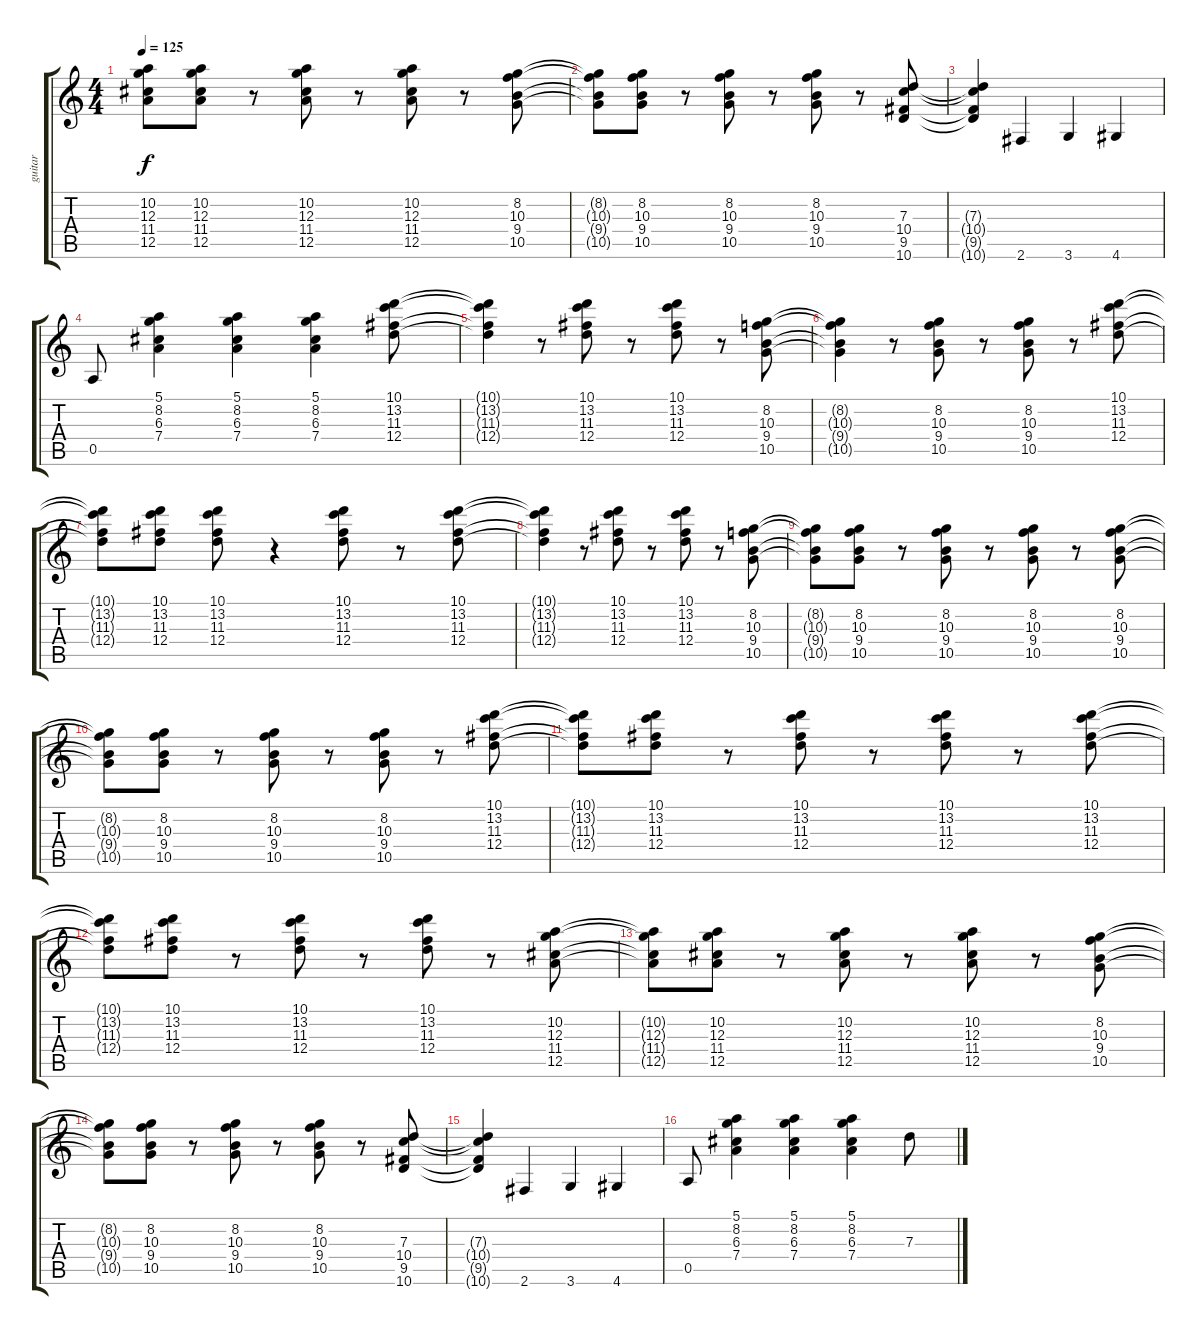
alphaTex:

\track ("guitar" "guitar") {instrument electricguitarjazz}
\staff {score tabs}
\tuning (E4 B3 G3 D3 A2 E2) {hide}
\ts (4 4)
\tempo 125
\clef g2
\ks c
(10.2{t} 12.3{t} 11.4{t} 12.5{t}).8{dy f} (10.2 12.3 11.4 12.5).8 r.8 (10.2 12.3 11.4 12.5).8 r.8 (10.2 12.3 11.4 12.5).8 r.8 (8.2 10.3 9.4 10.5).8 |
(8.2{t} 10.3{t} 9.4{t} 10.5{t}).8 (8.2 10.3 9.4 10.5).8 r.8 (8.2 10.3 9.4 10.5).8 r.8 (8.2 10.3 9.4 10.5).8 r.8 (7.3 10.4 9.5 10.6).8 |
(7.3{t} 10.4{t} 9.5{t} 10.6{t}).4 2.6.4 3.6.4 4.6.4 |
0.5.8 (5.1 8.2 6.3 7.4).4 (5.1 8.2 6.3 7.4).4 (5.1 8.2 6.3 7.4).4 (10.1 13.2 11.3 12.4).8 |
(10.1{t} 13.2{t} 11.3{t} 12.4{t}).4 r.8 (10.1 13.2 11.3 12.4).8 r.8 (10.1 13.2 11.3 12.4).8 r.8 (8.2 10.3 9.4 10.5).8 |
(8.2{t} 10.3{t} 9.4{t} 10.5{t}).4 r.8 (8.2 10.3 9.4 10.5).8 r.8 (8.2 10.3 9.4 10.5).8 r.8 (10.1 13.2 11.3 12.4).8 |
(10.1{t} 13.2{t} 11.3{t} 12.4{t}).8 (10.1 13.2 11.3 12.4).8 (10.1 13.2 11.3 12.4).8 r.4 (10.1 13.2 11.3 12.4).8 r.8 (10.1 13.2 11.3 12.4).8 |
(10.1{t} 13.2{t} 11.3{t} 12.4{t}).4 r.8 (10.1 13.2 11.3 12.4).8 r.8 (10.1 13.2 11.3 12.4).8 r.8 (8.2 10.3 9.4 10.5).8 |
(8.2{t} 10.3{t} 9.4{t} 10.5{t}).8 (8.2 10.3 9.4 10.5).8 r.8 (8.2 10.3 9.4 10.5).8 r.8 (8.2 10.3 9.4 10.5).8 r.8 (8.2 10.3 9.4 10.5).8 |
(8.2{t} 10.3{t} 9.4{t} 10.5{t}).8 (8.2 10.3 9.4 10.5).8 r.8 (8.2 10.3 9.4 10.5).8 r.8 (8.2 10.3 9.4 10.5).8 r.8 (10.1 13.2 11.3 12.4).8 |
(10.1{t} 13.2{t} 11.3{t} 12.4{t}).8 (10.1 13.2 11.3 12.4).8 r.8 (10.1 13.2 11.3 12.4).8 r.8 (10.1 13.2 11.3 12.4).8 r.8 (10.1 13.2 11.3 12.4).8 |
(10.1{t} 13.2{t} 11.3{t} 12.4{t}).8 (10.1 13.2 11.3 12.4).8 r.8 (10.1 13.2 11.3 12.4).8 r.8 (10.1 13.2 11.3 12.4).8 r.8 (10.2 12.3 11.4 12.5).8 |
(10.2{t} 12.3{t} 11.4{t} 12.5{t}).8 (10.2 12.3 11.4 12.5).8 r.8 (10.2 12.3 11.4 12.5).8 r.8 (10.2 12.3 11.4 12.5).8 r.8 (8.2 10.3 9.4 10.5).8 |
(8.2{t} 10.3{t} 9.4{t} 10.5{t}).8 (8.2 10.3 9.4 10.5).8 r.8 (8.2 10.3 9.4 10.5).8 r.8 (8.2 10.3 9.4 10.5).8 r.8 (7.3 10.4 9.5 10.6).8 |
(7.3{t} 10.4{t} 9.5{t} 10.6{t}).4 2.6.4 3.6.4 4.6.4 |
0.5.8 (5.1 8.2 6.3 7.4).4 (5.1 8.2 6.3 7.4).4 (5.1 8.2 6.3 7.4).4 7.3.8{volume 16}
